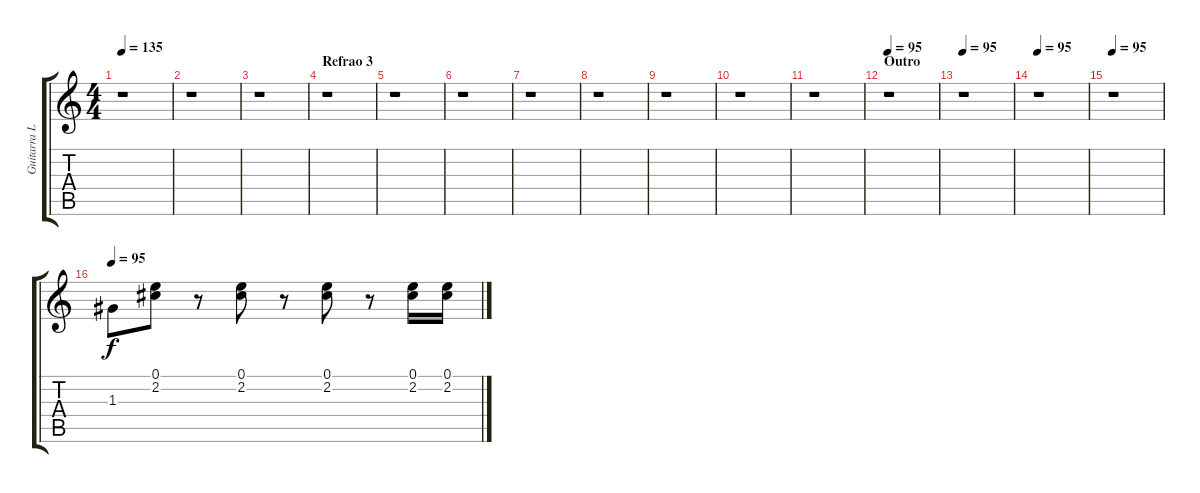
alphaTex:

\track ("Guitarra Limpa" "Guitarra L") {instrument electricguitarclean}
\staff {score tabs}
\tuning (E4 B3 G3 D3 A2 D2) {hide}
\ts (4 4)
\tempo 135
\clef g2
\ks c
r.1{dy f} |
r.1 |
r.1 |
\section ("" "Refrao 3")
r.1 |
r.1 |
r.1 |
r.1 |
r.1 |
r.1 |
r.1 |
r.1 |
\section ("" "Outro")
\tempo 95
r.1 |
\tempo 95
r.1 |
\tempo 95
r.1 |
\tempo 95
r.1 |
\tempo 95
1.3.8 (0.1 2.2).8 r.8 (0.1 2.2).8 r.8 (0.1 2.2).8 r.8 (0.1 2.2).16 (0.1 2.2).16
